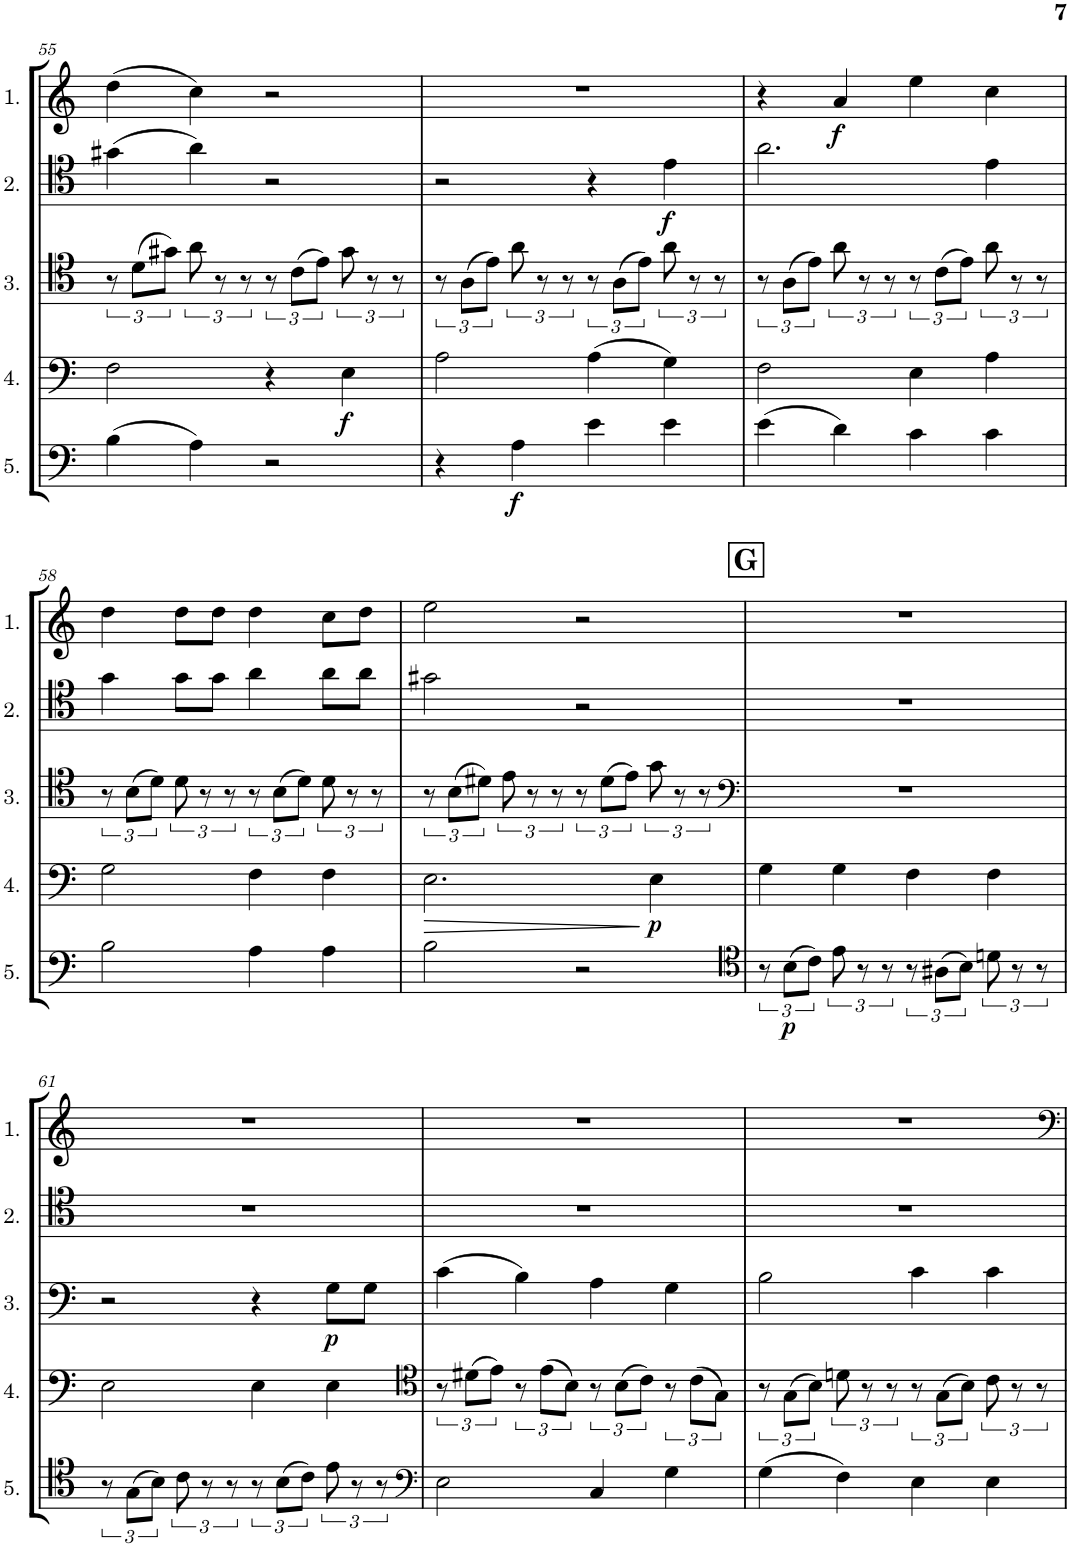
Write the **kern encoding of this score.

**kern	**dynam	**kern	**dynam	**kern	**dynam	**kern	**dynam	**kern	**dynam
*part5	*part5	*part4	*part4	*part3	*part3	*part2	*part2	*part1	*part1
*staff5	*staff5	*staff4	*staff4	*staff3	*staff3	*staff2	*staff2	*staff1	*staff1
*I"Cello 5	*	*I"Cello 4	*	*I"Cello 3	*	*I"Cello 2	*	*I"Cello 1	*
!!LO:PB:g=z
*clefF4	*	*clefF4	*	*clefC4	*	*clefC4	*	*clefG2	*
*k[]	*	*k[]	*	*k[]	*	*k[]	*	*k[]	*
*M4/4	*	*M4/4	*	*M4/4	*	*M4/4	*	*M4/4	*
*met(c)	*	*met(c)	*	*met(c)	*	*met(c)	*	*met(c)	*
=55	=55	=55	=55	=55	=55	=55	=55	=55	=55
(4B\	.	2F\	.	12r	.	(4g#X\	.	(4dd\	.
.	.	.	.	(12d\L	.	.	.	.	.
.	.	.	.	12g#X\J)	.	.	.	.	.
4A\)	.	.	.	12a\	.	4a\)	.	4cc\)	.
.	.	.	.	4r	.	.	.	.	.
2r	.	4r	.	.	.	2r	.	2r	.
.	.	.	.	(12c\L	.	.	.	.	.
.	.	.	.	12e\J)	.	.	.	.	.
!	!	!	!LO:DY:b	!	!	!	!	!	!
.	.	4E\	f	12g#\	.	.	.	.	.
.	.	.	.	12r	.	.	.	.	.
.	.	.	.	12r	.	.	.	.	.
=56	=56	=56	=56	=56	=56	=56	=56	=56	=56
4r	.	2A\	.	12r	.	2r	.	1r	.
.	.	.	.	(12A\L	.	.	.	.	.
.	.	.	.	12e\J)	.	.	.	.	.
!	!LO:DY:b	!	!	!	!	!	!	!	!
4A\	f	.	.	12a\	.	.	.	.	.
.	.	.	.	4r	.	.	.	.	.
4e\	.	(4A\	.	.	.	4r	.	.	.
.	.	.	.	(12A\L	.	.	.	.	.
.	.	.	.	12e\J)	.	.	.	.	.
!	!	!	!	!	!	!	!LO:DY:b	!	!
4e\	.	4G\)	.	12a\	.	4e\	f	.	.
.	.	.	.	12r	.	.	.	.	.
.	.	.	.	12r	.	.	.	.	.
=57	=57	=57	=57	=57	=57	=57	=57	=57	=57
(4e\	.	2F\	.	12r	.	2.a\	.	4r	.
.	.	.	.	(12A\L	.	.	.	.	.
.	.	.	.	12e\J)	.	.	.	.	.
!	!	!	!	!	!	!	!	!	!LO:DY:b
4d\)	.	.	.	12a\	.	.	.	4a/	f
.	.	.	.	4r	.	.	.	.	.
4c\	.	4E\	.	.	.	.	.	4ee\	.
.	.	.	.	(12c\L	.	.	.	.	.
.	.	.	.	12e\J)	.	.	.	.	.
4c\	.	4A\	.	12a\	.	4e\	.	4cc\	.
.	.	.	.	12r	.	.	.	.	.
.	.	.	.	12r	.	.	.	.	.
!!LO:LB:g=z
=58	=58	=58	=58	=58	=58	=58	=58	=58	=58
2B\	.	2G\	.	12r	.	4g\	.	4dd\	.
.	.	.	.	(12B\L	.	.	.	.	.
.	.	.	.	12d\J)	.	.	.	.	.
.	.	.	.	12d\	.	8g\L	.	8dd\L	.
.	.	.	.	4r	.	.	.	.	.
.	.	.	.	.	.	8g\J	.	8dd\J	.
4A\	.	4F\	.	.	.	4a\	.	4dd\	.
.	.	.	.	(12B\L	.	.	.	.	.
.	.	.	.	12d\J)	.	.	.	.	.
4A\	.	4F\	.	12d\	.	8a\L	.	8cc\L	.
.	.	.	.	12r	.	.	.	.	.
.	.	.	.	.	.	8a\J	.	8dd\J	.
.	.	.	.	12r	.	.	.	.	.
=59	=59	=59	=59	=59	=59	=59	=59	=59	=59
!	!	!	!LO:HP:b	!	!	!	!	!	!
2B\	.	2.E\	>	12r	.	2g#X\	.	2ee\	.
.	.	.	.	(12B\L	.	.	.	.	.
.	.	.	.	12d#X\J)	.	.	.	.	.
.	.	.	.	12e\	.	.	.	.	.
.	.	.	.	4r	.	.	.	.	.
2r	.	.	.	.	.	2r	.	2r	.
.	.	.	.	(12d#\L	.	.	.	.	.
.	.	.	.	12e\J)	.	.	.	.	.
!	!	!	!LO:DY:n=1:b	!	!	!	!	!	!
.	.	4E\	] p	12g\	.	.	.	.	.
.	.	.	.	12r	.	.	.	.	.
.	.	.	.	12r	.	.	.	.	.
!!LO:REH:place=s1:a:B:cj:fs=14:t=G
=60	=60	=60	=60	=60	=60	=60	=60	=60	=60
*clefC4	*	*	*	*clefF4	*	*	*	*	*
12r	.	4G\	.	1r	.	1r	.	1r	.
!	!LO:DY:b	!	!	!	!	!	!	!	!
(12B\L	p	.	.	.	.	.	.	.	.
12c\J)	.	.	.	.	.	.	.	.	.
12e\	.	4G\	.	.	.	.	.	.	.
4r	.	.	.	.	.	.	.	.	.
.	.	4F\	.	.	.	.	.	.	.
(12A#X\L	.	.	.	.	.	.	.	.	.
12B\J)	.	.	.	.	.	.	.	.	.
12dn\	.	4F\	.	.	.	.	.	.	.
12r	.	.	.	.	.	.	.	.	.
12r	.	.	.	.	.	.	.	.	.
!!LO:LB:g=z
=61	=61	=61	=61	=61	=61	=61	=61	=61	=61
12r	.	2E\	.	2r	.	1r	.	1r	.
(12G\L	.	.	.	.	.	.	.	.	.
12B\J)	.	.	.	.	.	.	.	.	.
12c\	.	.	.	.	.	.	.	.	.
4r	.	.	.	.	.	.	.	.	.
.	.	4E\	.	4r	.	.	.	.	.
(12B\L	.	.	.	.	.	.	.	.	.
12c\J)	.	.	.	.	.	.	.	.	.
!	!	!	!	!	!LO:DY:b	!	!	!	!
12e\	.	4E\	.	8G\L	p	.	.	.	.
12r	.	.	.	.	.	.	.	.	.
.	.	.	.	8G\J	.	.	.	.	.
12r	.	.	.	.	.	.	.	.	.
=62	=62	=62	=62	=62	=62	=62	=62	=62	=62
*clefF4	*	*clefC4	*	*	*	*	*	*	*
2E\	.	12r	.	(4c\	.	1r	.	1r	.
.	.	(12d#X\L	.	.	.	.	.	.	.
.	.	12e\J)	.	.	.	.	.	.	.
.	.	12r	.	4B\)	.	.	.	.	.
.	.	(12e\L	.	.	.	.	.	.	.
.	.	12B\J)	.	.	.	.	.	.	.
4C/	.	12r	.	4A\	.	.	.	.	.
.	.	(12B\L	.	.	.	.	.	.	.
.	.	12c\J)	.	.	.	.	.	.	.
4G\	.	12r	.	4G\	.	.	.	.	.
.	.	(12c\L	.	.	.	.	.	.	.
.	.	12G\J)	.	.	.	.	.	.	.
=63	=63	=63	=63	=63	=63	=63	=63	=63	=63
(4G\	.	12r	.	2B\	.	1r	.	1r	.
.	.	(12G\L	.	.	.	.	.	.	.
.	.	12B\J)	.	.	.	.	.	.	.
4F\)	.	12dn\	.	.	.	.	.	.	.
.	.	4r	.	.	.	.	.	.	.
4E\	.	.	.	4c\	.	.	.	.	.
.	.	(12G\L	.	.	.	.	.	.	.
.	.	12B\J)	.	.	.	.	.	.	.
4E\	.	12c\	.	4c\	.	.	.	.	.
.	.	12r	.	.	.	.	.	.	.
.	.	12r	.	.	.	.	.	.	.
=	=	=	=	=	=	=	=	=	=
*-	*-	*-	*-	*-	*-	*-	*-	*-	*-
